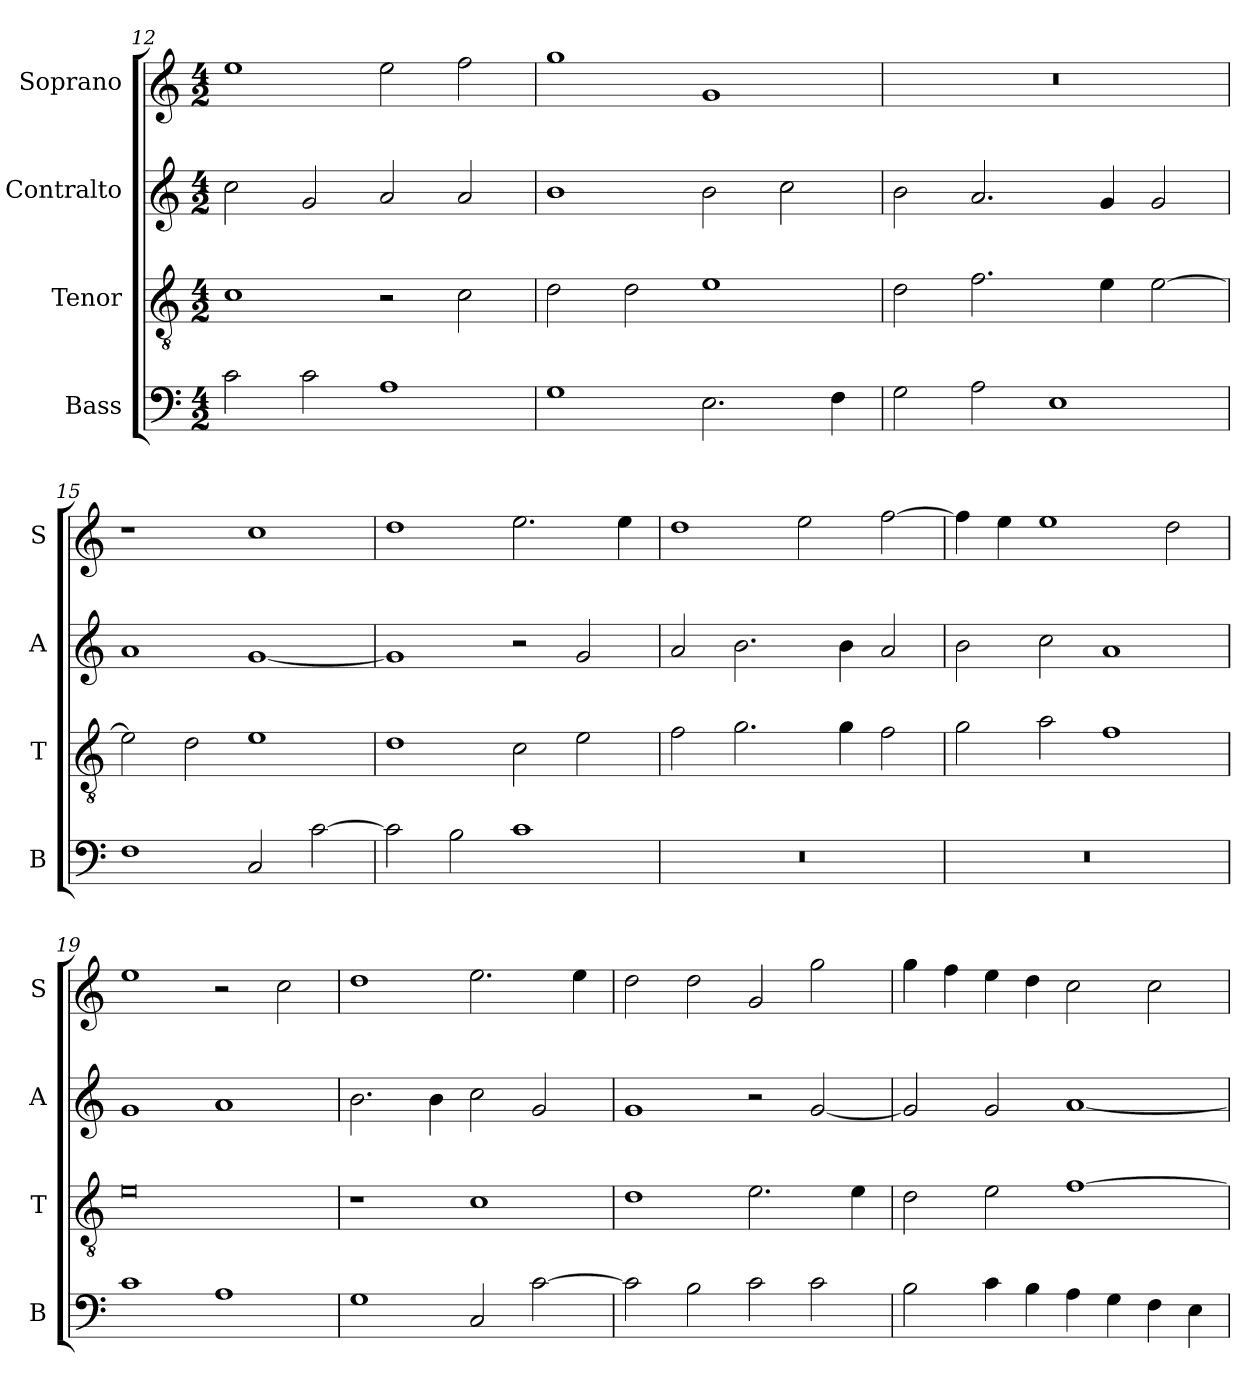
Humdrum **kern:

**kern	**kern	**kern	**kern
*part4	*part3	*part2	*part1
*staff4	*staff3	*staff2	*staff1
*I"Bass	*I"Tenor	*I"Contralto	*I"Soprano
*I'B	*I'T	*I'A	*I'S
*clefF4	*clefGv2	*clefG2	*clefG2
*k[]	*k[]	*k[]	*k[]
*C:ion	*C:ion	*C:ion	*C:ion
*M4/2	*M4/2	*M4/2	*M4/2
=12	=12	=12	=12
2c	1c	2cc	1ee
2c	.	2g	.
1A	2r	2a	2ee
.	2c	2a	2ff
=13	=13	=13	=13
1G	2d	1b	1gg
.	2d	.	.
2.E	1e	2b	1g
.	.	2cc	.
4F	.	.	.
=14	=14	=14	=14
2G	2d	2b	0r
2A	2.f	2.a	.
1E	.	.	.
.	4e	4g	.
.	[2e	2g	.
=15	=15	=15	=15
1F	2e]	1a	1r
.	2d	.	.
2C	1e	[1g	1cc
[2c	.	.	.
=16	=16	=16	=16
2c]	1d	1g]	1dd
2B	.	.	.
1c	2c	2r	2.ee
.	2e	2g	.
.	.	.	4ee
=17	=17	=17	=17
0r	2f	2a	1dd
.	2.g	2.b	.
.	.	.	2ee
.	4g	4b	.
.	2f	2a	[2ff
=18	=18	=18	=18
0r	2g	2b	4ff]
.	.	.	4ee
.	2a	2cc	1ee
.	1f	1a	.
.	.	.	2dd
=19	=19	=19	=19
1c	0e	1g	1ee
1A	.	1a	2r
.	.	.	2cc
=20	=20	=20	=20
1G	1r	2.b	1dd
.	.	4b	.
2C	1c	2cc	2.ee
[2c	.	2g	.
.	.	.	4ee
=21	=21	=21	=21
2c]	1d	1g	2dd
2B	.	.	2dd
2c	2.e	2r	2g
2c	.	[2g	2gg
.	4e	.	.
=22	=22	=22	=22
2B	2d	2g]	4gg
.	.	.	4ff
4c	2e	2g	4ee
4B	.	.	4dd
4A	[1f	[1a	2cc
4G	.	.	.
4F	.	.	2cc
4E	.	.	.
=	=	=	=
*-	*-	*-	*-
